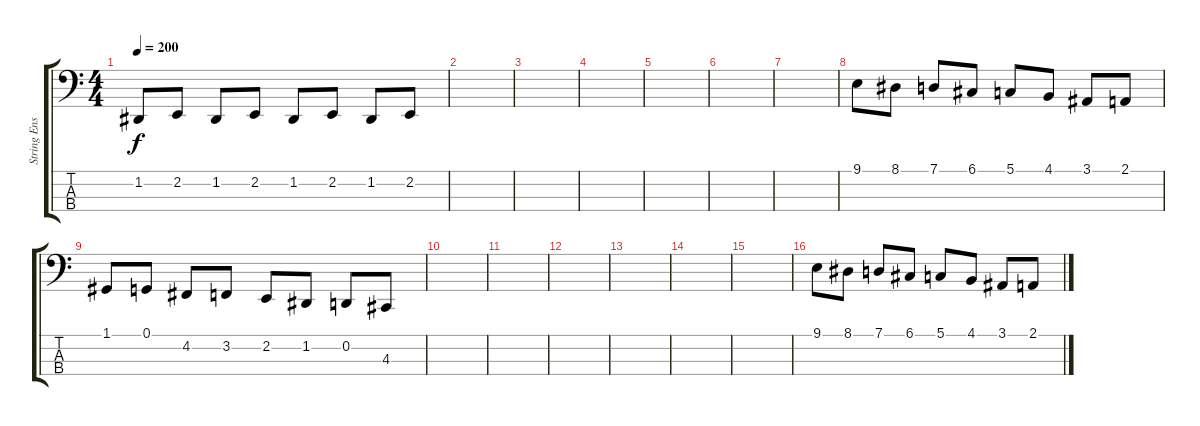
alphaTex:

\track ("String Ensemble III" "String Ens") {instrument stringensemble1}
\staff {score tabs}
\tuning (G2 D2 A1 E1) {hide}
\ts (4 4)
\tempo 200
\clef f4
\ks c
1.2.8{dy f} 2.2.8 1.2.8 2.2.8 1.2.8 2.2.8 1.2.8 2.2.8 |
|
|
|
|
|
|
9.1.8 8.1.8 7.1.8 6.1.8 5.1.8 4.1.8 3.1.8 2.1.8 |
1.1.8 0.1.8 4.2.8 3.2.8 2.2.8 1.2.8 0.2.8 4.3.8 |
|
|
|
|
|
|
9.1.8 8.1.8 7.1.8 6.1.8 5.1.8 4.1.8 3.1.8 2.1.8
